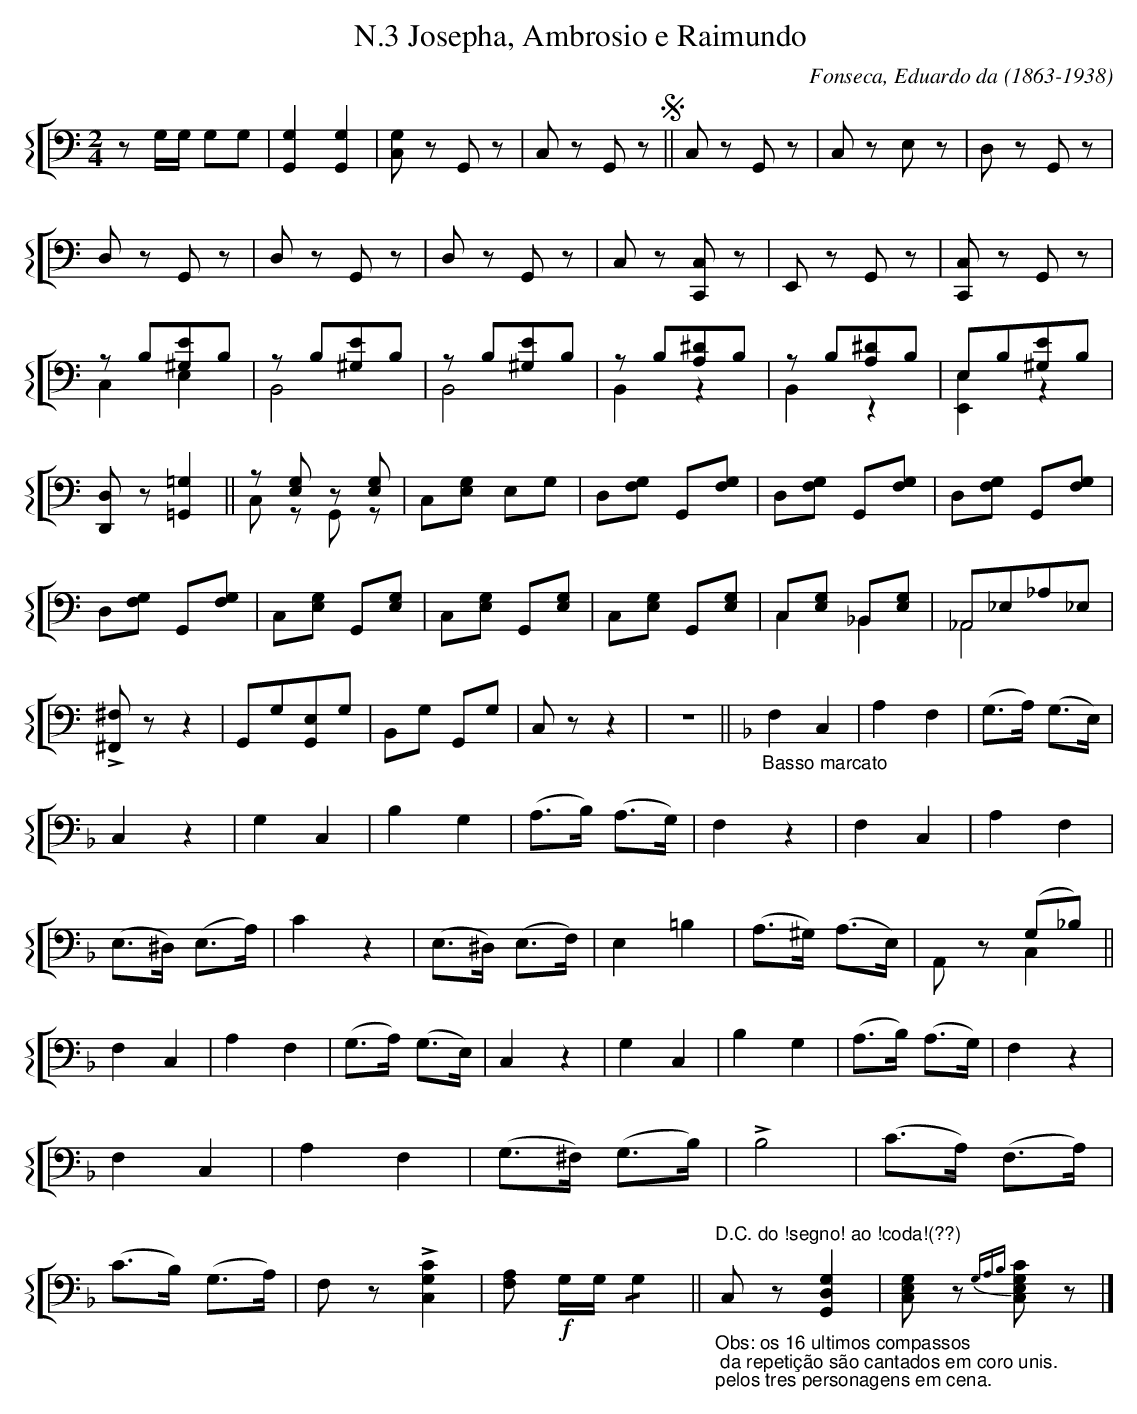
X:1
T:N.3 Josepha, Ambrosio e Raimundo
C:Fonseca, Eduardo da (1863-1938)
M:2/4
L:1/4
K:C
V: 8 clef=bass name="" sname=""
%%staves [{ 8 }]
   z/G,//G,// G,/G,/ | [G,G,,][G,G,,] | [G,C,]/ z/G,,/z/ | C,/z/ G,,/ z/ !segno! || \
   C,/z/ G,,/z/ | C,/z/ E,/z/ | D,/z/ G,,/z/ | D,/z/ G,,/z/ | D,/z/ G,,/z/ | D,/z/ G,,/z/ |\
   C,/z/ [C,C,,]/z/ | E,,/z/ G,,/z/ | [C,C,,]/z/ G,,/z/ | \
   z/ B,/[E^G,]/B,/ & C, E, | z/ B,/[E^G,]/B,/ & B,,2 | z/ B,/[E^G,]/B,/ & B,,2  |\
   z/B,/[^DA,]/B,/ & B,, z | \
   z/B,/[^DA,]/B,/ & B,, z  | E,/B,/[^G,E]/B,/ & [E,E,,]z |\
   [D,D,,]/z/[=G,=G,,] || z/[G,E,]/z/ [G,E,]/ & C,/z/ G,,/z/ | C,/[G,E,]/ E,/G,/| \
   D,/[G,F,]/ G,,/[G,F,]/ | D,/[G,F,]/ G,,/[G,F,]/  | D,/[G,F,]/ G,,/[G,F,]/  | D,/[G,F,]/ G,,/[G,F,]/  | \
   C,/[E,G,]/ G,,/[E,G,]/ | C,/[E,G,]/ G,,/[E,G,]/  | C,/[E,G,]/ G,,/[E,G,]/  | C,/[E,G,]/ _B,,/[E,G,]/ & C,_B,, | \
   _A,,/_E,/_A,/_E,/ & _A,,2 | !>![^F,^F,,]/z/ z |  G,,/G,/[E,G,,]/G,/ | B,,/G,/ G,,/G,/ | C,/z/z | z2 || \
   [K:F] "_Basso marcato" F,C,|A,F,|(G,/>A,/) (G,/>E,/) | C,z|G,C,| B,G,| (A,/>B,/) (A,/>G,/) | F,z| \
   F,C,|A,F,| (E,/>^D,/) (E,/>A,/) | Cz| (E,/>^D,/) (E,/>F,/) | E,=B, | (A,/>^G,/) (A,/>E,/) | \
   x(G,/_B,/) & A,,/z/ C, || F,C,|A,F,|(G,/>A,/) (G,/>E,/) | C,z|G,C,| B,G,| (A,/>B,/) (A,/>G,/) | F,z| \
   F,C,|A,F,| (G,/>^F,/) (G,/>B,/) | !>!B,2| (C/>A,/) (F,/>A,/) | (C/>B,/) (G,/>A,/) | \
   F,/z/!>![C,G,C]| [F,A,]/ !f!G,/4G,/4 !/!G,|| "D.C. do !segno! ao !coda!(??)"  \
   "_Obs: os 16 ultimos compassos ; da repeti\cc\~ao s\~ao cantados em coro unis.;pelos tres personagens em cena." C,/z/ [G,,D,G,] | [C,E,G,]/z/ {G,A,B,}[CG,E,C,]/z/ |] \
